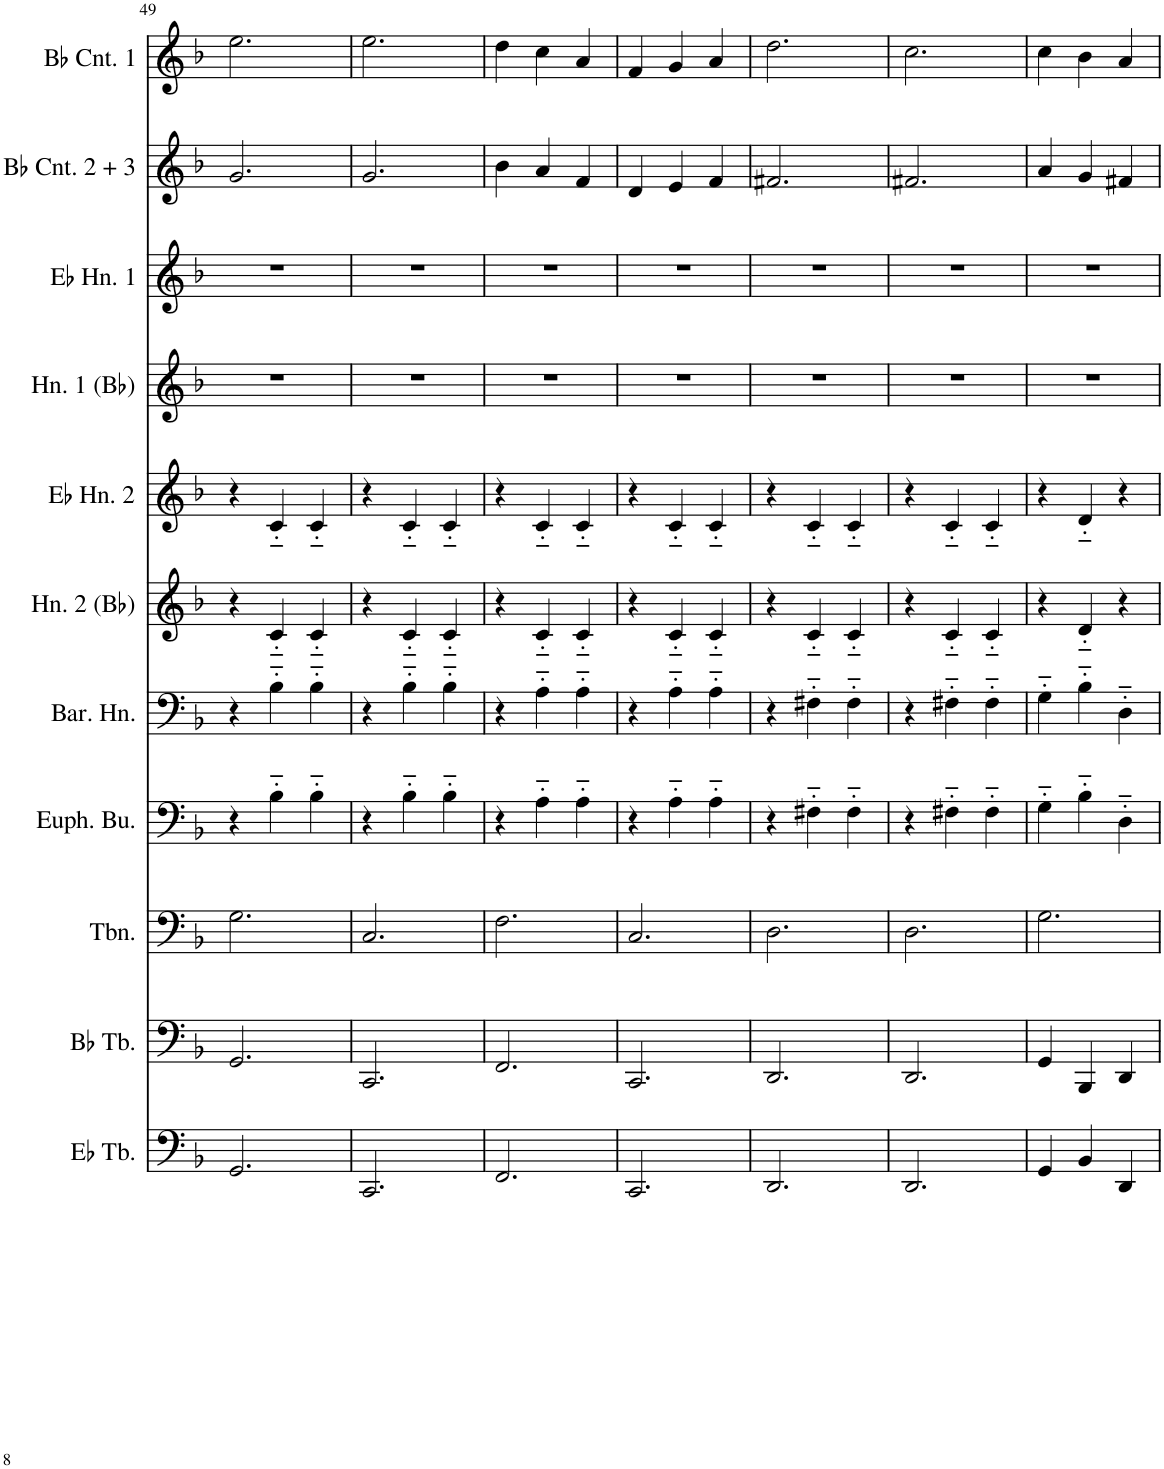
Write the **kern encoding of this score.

**kern	**kern	**kern	**kern	**kern	**kern	**kern	**kern	**kern	**kern	**kern
*part11	*part10	*part9	*part8	*part7	*part6	*part5	*part4	*part3	*part2	*part1
*staff11	*staff10	*staff9	*staff8	*staff7	*staff6	*staff5	*staff4	*staff3	*staff2	*staff1
*I"Eb Tuba	*I"Bb Tuba	*I"Trombone	*I"Euphonium	*I"Baritone Horn	*I"Horn 2 (Bb)	*I"Horn in Eb2	*I"Horn 1 (Bb)	*I"Horn in Eb1	*I"Bb Cornet 2 + 3	*I"BbCornet 1
*I'Eb Tb.	*I'Bb Tb.	*I'Tbn.	*	*I'Bar. Hn.	*I'Hn. 2 (Bb)	*	*I'Hn. 1 (Bb)	*	*I'Bb Cnt. 2 + 3	*I'Bb Cnt. 1
!!LO:PB:g=z
*clefF4	*clefF4	*clefF4	*clefF4	*clefF4	*clefG2	*clefG2	*clefG2	*clefG2	*clefG2	*clefG2
*	*	*	*	*Trd4c7	*Trd1c2	*Trd4c7	*Trd1c2	*Trd4c7	*Trd1c2	*Trd1c2
*k[b-]	*k[b-]	*k[b-]	*k[b-]	*k[b-]	*k[b-]	*k[b-]	*k[b-]	*k[b-]	*k[b-]	*k[b-]
*M3/4	*M3/4	*M3/4	*M3/4	*M3/4	*M3/4	*M3/4	*M3/4	*M3/4	*M3/4	*M3/4
=49	=49	=49	=49	=49	=49	=49	=49	=49	=49	=49
2.GG/	2.GG/	2.G\	4r	4r	4r	4r	2.r	2.r	2.g/	2.ee\
.	.	.	4B-'~\	4B-'~\	4c'~/	4c'~/	.	.	.	.
.	.	.	4B-'~\	4B-'~\	4c'~/	4c'~/	.	.	.	.
=50	=50	=50	=50	=50	=50	=50	=50	=50	=50	=50
2.CC/	2.CC/	2.C/	4r	4r	4r	4r	2.r	2.r	2.g/	2.ee\
.	.	.	4B-'~\	4B-'~\	4c'~/	4c'~/	.	.	.	.
.	.	.	4B-'~\	4B-'~\	4c'~/	4c'~/	.	.	.	.
=51	=51	=51	=51	=51	=51	=51	=51	=51	=51	=51
2.FF/	2.FF/	2.F\	4r	4r	4r	4r	2.r	2.r	4b-\	4dd\
.	.	.	4A'~\	4A'~\	4c'~/	4c'~/	.	.	4a/	4cc\
.	.	.	4A'~\	4A'~\	4c'~/	4c'~/	.	.	4f/	4a/
=52	=52	=52	=52	=52	=52	=52	=52	=52	=52	=52
2.CC/	2.CC/	2.C/	4r	4r	4r	4r	2.r	2.r	4d/	4f/
.	.	.	4A'~\	4A'~\	4c'~/	4c'~/	.	.	4e/	4g/
.	.	.	4A'~\	4A'~\	4c'~/	4c'~/	.	.	4f/	4a/
=53	=53	=53	=53	=53	=53	=53	=53	=53	=53	=53
2.DD/	2.DD/	2.D\	4r	4r	4r	4r	2.r	2.r	2.f#X/	2.dd\
.	.	.	4F#X'~\	4F#X'~\	4c'~/	4c'~/	.	.	.	.
.	.	.	4F#'~\	4F#'~\	4c'~/	4c'~/	.	.	.	.
=54	=54	=54	=54	=54	=54	=54	=54	=54	=54	=54
2.DD/	2.DD/	2.D\	4r	4r	4r	4r	2.r	2.r	2.f#X/	2.cc\
.	.	.	4F#X'~\	4F#X'~\	4c'~/	4c'~/	.	.	.	.
.	.	.	4F#'~\	4F#'~\	4c'~/	4c'~/	.	.	.	.
=55	=55	=55	=55	=55	=55	=55	=55	=55	=55	=55
4GG/	4GG/	2.G\	4G'~\	4G'~\	4r	4r	2.r	2.r	4a/	4cc\
4BB-/	4BBB-/	.	4B-'~\	4B-'~\	4d'~/	4d'~/	.	.	4g/	4b-\
4DD/	4DD/	.	4D'~\	4D'~\	4r	4r	.	.	4f#X/	4a/
=	=	=	=	=	=	=	=	=	=	=
*-	*-	*-	*-	*-	*-	*-	*-	*-	*-	*-
